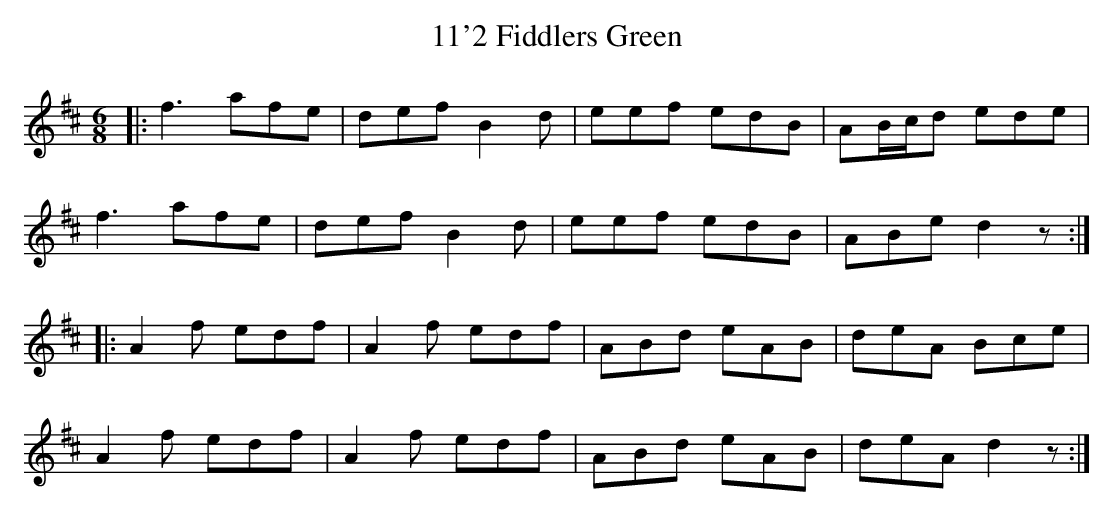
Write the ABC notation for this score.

X:1
T: 11'2 Fiddlers Green
M: 6/8
L: 1/8
K: D
[|:F'3 A'F'E' | D'E'F' B2D' | E'E'F' E'D'B | AB/C'/D' E'D'E' |
F'3 A'F'E' | D'E'F' B2D' | E'E'F' E'D'B | ABE' D'2z :|
|:A2F' E'D'F' | A2F' E'D'F' | ABD' E'AB | D'E'A BC'E' |
A2F' E'D'F' | A2F' E'D'F' | ABD' E'AB | D'E'A D'2z :|]
